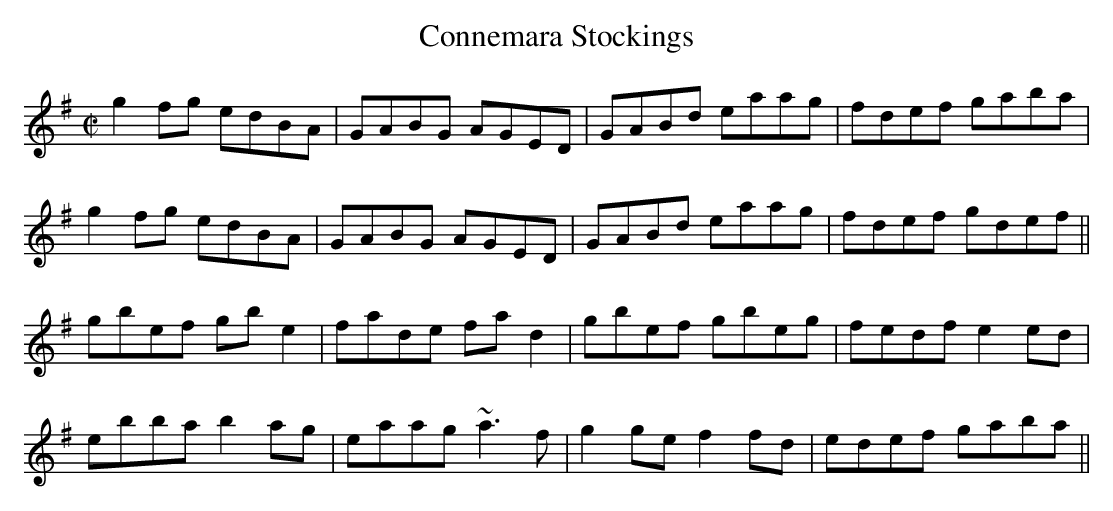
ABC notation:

X:1
T: Connemara Stockings
M: C|
L: 1/8
K: G
g2fg edBA|GABG AGED|GABd eaag|fdef gaba|
g2fg edBA|GABG AGED|GABd eaag|fdef gdef||
gbef gbe2|fade fad2|gbef gbeg|fedf e2ed|
ebba b2ag|eaag ~a3f|g2ge f2fd|edef gaba||
